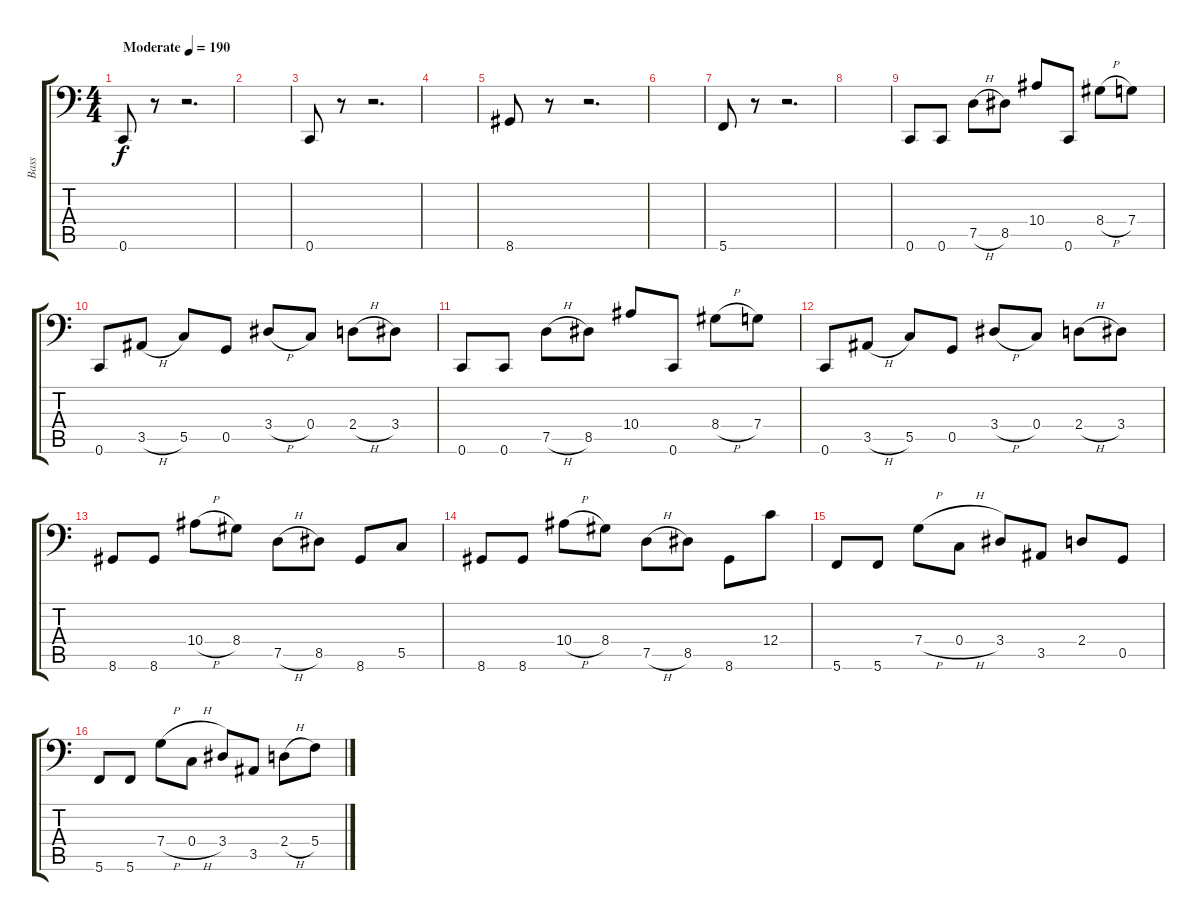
\track ("Bass" "Bass") {instrument electricbasspick}
\staff {score tabs}
\tuning (D3 A2 F2 C2 G1 C1) {hide}
\ts (4 4)
\tempo (190 "Moderate")
\clef f4
\ks c
0.6.8{dy f instrument electricbasspick} r.8 r.2{d} |
|
0.6.8 r.8 r.2{d} |
|
8.6.8 r.8 r.2{d} |
|
5.6.8 r.8 r.2{d} |
|
0.6.8 0.6.8 7.5{h}.8 8.5.8 10.4.8 0.6.8 8.4{h}.8 7.4.8 |
0.6.8 3.5{h}.8 5.5.8 0.5.8 3.4{h}.8 0.4.8 2.4{h}.8 3.4.8 |
0.6.8 0.6.8 7.5{h}.8 8.5.8 10.4.8 0.6.8 8.4{h}.8 7.4.8 |
0.6.8 3.5{h}.8 5.5.8 0.5.8 3.4{h}.8 0.4.8 2.4{h}.8 3.4.8 |
8.6.8 8.6.8 10.4{h}.8 8.4.8 7.5{h}.8 8.5.8 8.6.8 5.5.8 |
8.6.8 8.6.8 10.4{h}.8 8.4.8 7.5{h}.8 8.5.8 8.6.8 12.4.8 |
5.6.8 5.6.8 7.4{h}.8 0.4{h}.8 3.4.8 3.5.8 2.4.8 0.5.8 |
5.6.8 5.6.8 7.4{h}.8 0.4{h}.8 3.4.8 3.5.8 2.4{h}.8 5.4.8
